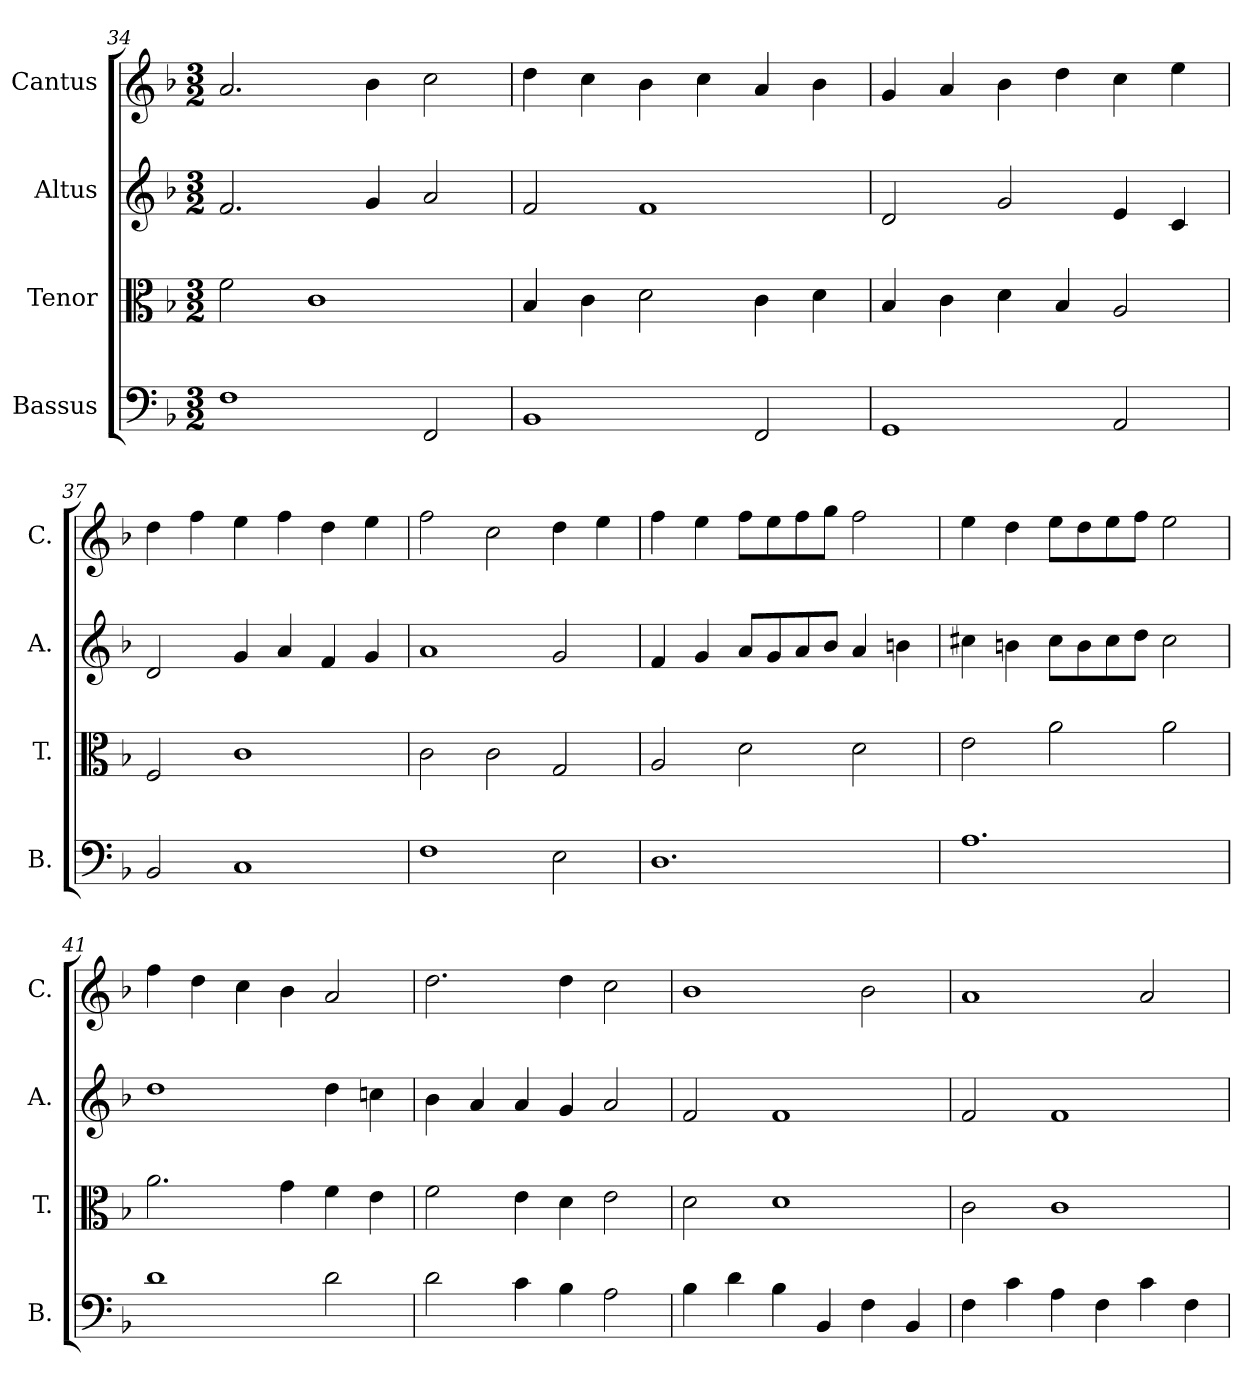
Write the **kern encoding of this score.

**kern	**kern	**kern	**kern
*part4	*part3	*part2	*part1
*staff4	*staff3	*staff2	*staff1
*I"Bassus	*I"Tenor	*I"Altus	*I"Cantus
*I'B.	*I'T.	*I'A.	*I'C.
*clefF4	*clefC3	*clefG2	*clefG2
*k[b-]	*k[b-]	*k[b-]	*k[b-]
*F:	*F:	*F:	*F:
*M3/2	*M3/2	*M3/2	*M3/2
=34	=34	=34	=34
1F	2f\	2.f/	2.a/
.	1c	.	.
.	.	4g/	4b-\
2FF/	.	2a/	2cc\
!!LO:LB:g=z
=35	=35	=35	=35
1BB-	4B-/	2f/	4dd\
.	4c\	.	4cc\
.	2d\	1f	4b-\
.	.	.	4cc\
2FF/	4c\	.	4a/
.	4d\	.	4b-\
=36	=36	=36	=36
1GG	4B-/	2d/	4g/
.	4c\	.	4a/
.	4d\	2g/	4b-\
.	4B-/	.	4dd\
2AA/	2A/	4e/	4cc\
.	.	4c/	4ee\
=37	=37	=37	=37
2BB-/	2F/	2d/	4dd\
.	.	.	4ff\
1C	1c	4g/	4ee\
.	.	4a/	4ff\
.	.	4f/	4dd\
.	.	4g/	4ee\
=38	=38	=38	=38
1F	2c\	1a	2ff\
.	2c\	.	2cc\
2E\	2G/	2g/	4dd\
.	.	.	4ee\
=39	=39	=39	=39
1.D	2A/	4f/	4ff\
.	.	4g/	4ee\
.	2d\	8a/L	8ff\L
.	.	8g/	8ee\
.	.	8a/	8ff\
.	.	8b-/J	8gg\J
.	2d\	4a/	2ff\
.	.	4bn\	.
=40	=40	=40	=40
1.A	2e\	4cc#X\	4ee\
.	.	4bn\	4dd\
.	2a\	8cc#\L	8ee\L
.	.	8b\	8dd\
.	.	8cc#\	8ee\
.	.	8dd\J	8ff\J
.	2a\	2cc#\	2ee\
=41	=41	=41	=41
1d	2.a\	1dd	4ff\
.	.	.	4dd\
.	.	.	4cc\
.	4g\	.	4b-\
2d\	4f\	4dd\	2a/
.	4e\	4ccn\	.
=42	=42	=42	=42
2d\	2f\	4b-\	2.dd\
.	.	4a/	.
4c\	4e\	4a/	.
4B-\	4d\	4g/	4dd\
2A\	2e\	2a/	2cc\
!!LO:PB:g=z
=43	=43	=43	=43
4B-\	2d\	2f/	1b-
4d\	.	.	.
4B-\	1d	1f	.
4BB-/	.	.	.
4F\	.	.	2b-\
4BB-/	.	.	.
=44	=44	=44	=44
4F\	2c\	2f/	1a
4c\	.	.	.
4A\	1c	1f	.
4F\	.	.	.
4c\	.	.	2a/
4F\	.	.	.
=	=	=	=
*-	*-	*-	*-
